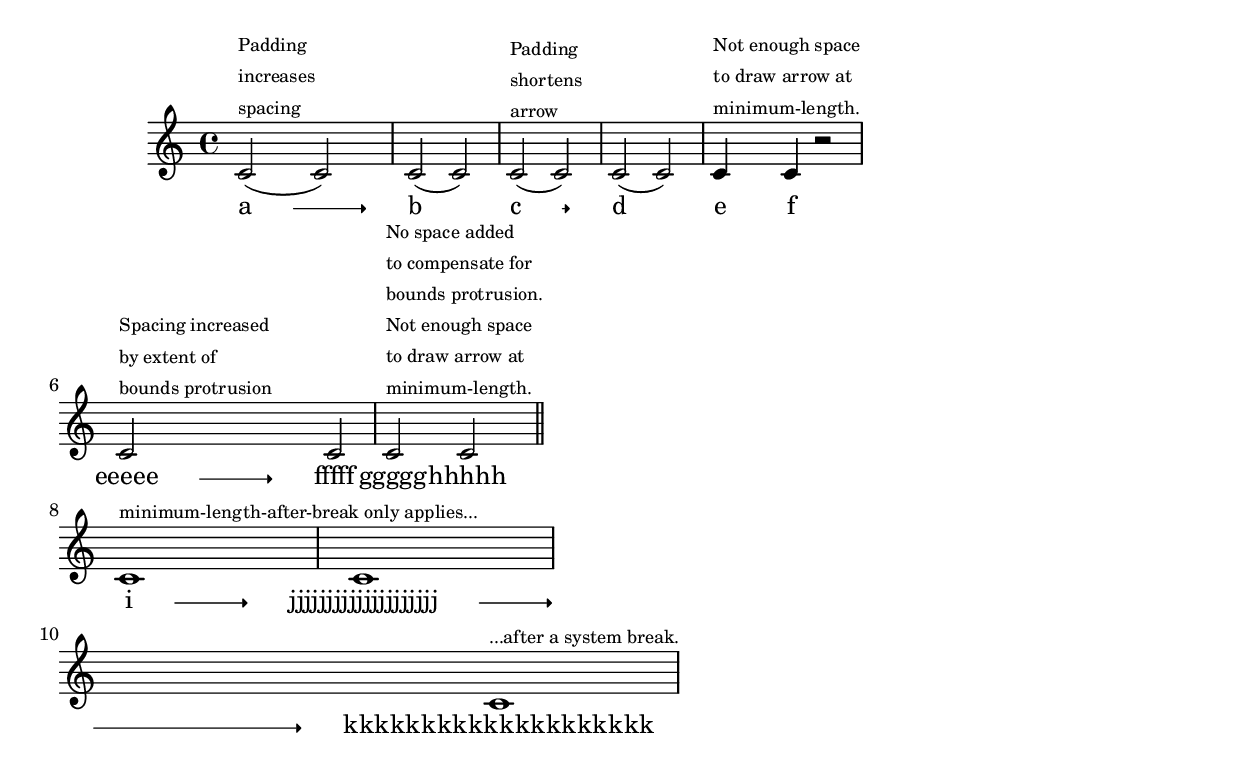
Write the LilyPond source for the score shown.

\version "2.21.0"

\header {

  texidoc = "For vowel transitions, @code{minimum-length} refers to
the drawn length of the arrow.  The protrusion of the syllables and
padding is in effect added to @code{minimum-length} for spacing.  This
default behavior can be changed by overriding @code{springs-and-rods},
which may cause the transition arrow not to be drawn if there is
insufficient space (rather than adding the space necessary to draw it
at @code{minimum-length}).  @code{minimum-length-after-break} controls
the minimum length of the segment following a system break."

}

\layout {
  ragged-right = ##t
}

\score {
  {
    \relative {
      c'2( ^\markup {
        \left-column { \tiny { Padding increases spacing } } } c) |
      c( c) |
      c( ^\markup {
        \left-column { \tiny { Padding shortens arrow } } } c) |
      c( c) |
      c4 ^\markup {
        \left-column { \tiny { "Not enough space"
                               "to draw arrow at"
                               "minimum-length." } } } c r2 | \break
      c2 ^\markup {
        \left-column { \tiny { "Spacing increased"
                               "by extent of"
                               "bounds protrusion" } } } c |
      c ^\markup {
        \left-column { \tiny { "No space added"
                               "to compensate for"
                               "bounds protrusion."
                               "Not enough space"
                               "to draw arrow at"
                               "minimum-length." } } } c \bar "||" \break
      c1 ^\markup { \tiny { "minimum-length-after-break only applies..." } }
      c1 \break
      c1 ^\markup { \tiny { "...after a system break." } }
    }

    \addlyrics {
      \override VowelTransition.minimum-length = #7
      \override VowelTransition.bound-details.left.padding = #4
      \override VowelTransition.bound-details.right.padding = #4
      a \vowelTransition b
      \temporary \override VowelTransition.springs-and-rods = #ly:spanner::set-spacing-rods
      c \vowelTransition d
      e \vowelTransition f
      \revert VowelTransition.springs-and-rods
      eeeee \vowelTransition fffff
      \once \override VowelTransition.springs-and-rods = ##f
      ggggg \vowelTransition hhhhh
      i \vowelTransition
      \override VowelTransition.after-line-breaking = ##t
      \override VowelTransition.minimum-length-after-break = #20
      jjjjjjjjjjjjjjjjjjjj \vowelTransition
      kkkkkkkkkkkkkkkkkkkk
    }
  }
}
